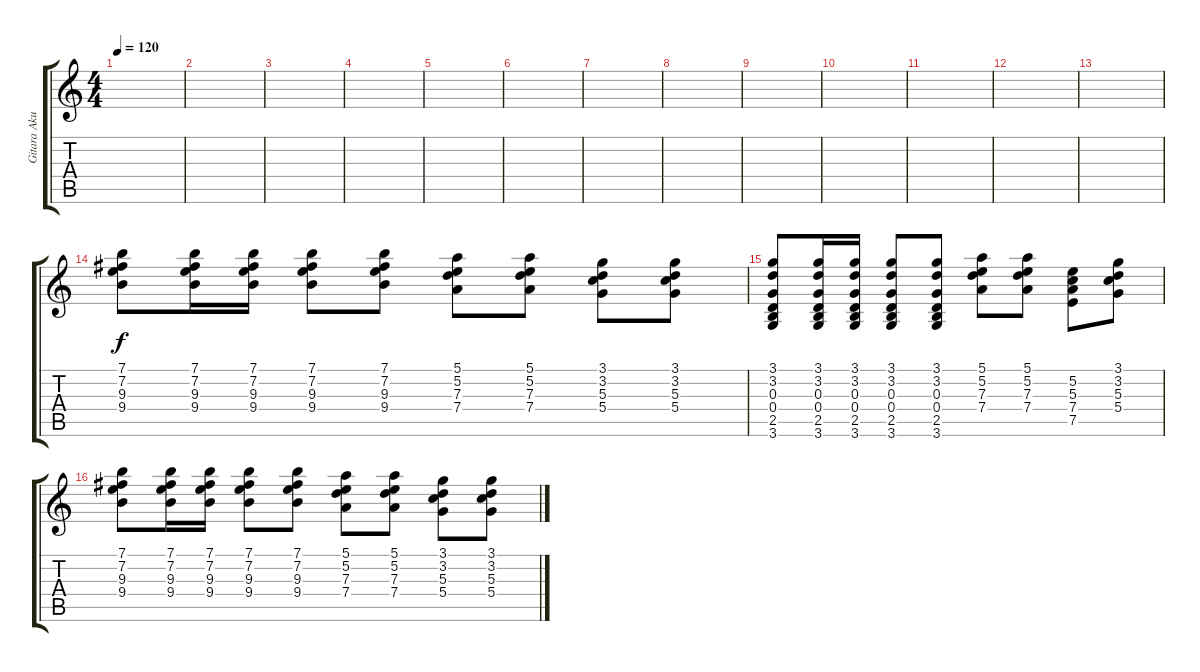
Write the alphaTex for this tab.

\track ("Gitara Akustyczna 5" "Gitara Aku") {instrument acousticguitarsteel}
\staff {score tabs}
\tuning (E4 B3 G3 D3 A2 E2) {hide}
\ts (4 4)
\tempo 120
\clef g2
\ks c
|
|
|
|
|
|
|
|
|
|
|
|
|
(7.1 7.2 9.3 9.4).8 (7.1 7.2 9.3 9.4).16 (7.1 7.2 9.3 9.4).16 (7.1 7.2 9.3 9.4).8 (7.1 7.2 9.3 9.4).8 (5.1 5.2 7.3 7.4).8 (5.1 5.2 7.3 7.4).8 (3.1 3.2 5.3 5.4).8 (3.1 3.2 5.3 5.4).8 |
(3.1 3.2 0.3 0.4 2.5 3.6).8 (3.1 3.2 0.3 0.4 2.5 3.6).16 (3.1 3.2 0.3 0.4 2.5 3.6).16 (3.1 3.2 0.3 0.4 2.5 3.6).8 (3.1 3.2 0.3 0.4 2.5 3.6).8 (5.1 5.2 7.3 7.4).8 (5.1 5.2 7.3 7.4).8 (5.2 5.3 7.4 7.5).8 (3.1 3.2 5.3 5.4).8 |
(7.1 7.2 9.3 9.4).8 (7.1 7.2 9.3 9.4).16 (7.1 7.2 9.3 9.4).16 (7.1 7.2 9.3 9.4).8 (7.1 7.2 9.3 9.4).8 (5.1 5.2 7.3 7.4).8 (5.1 5.2 7.3 7.4).8 (3.1 3.2 5.3 5.4).8 (3.1 3.2 5.3 5.4).8
